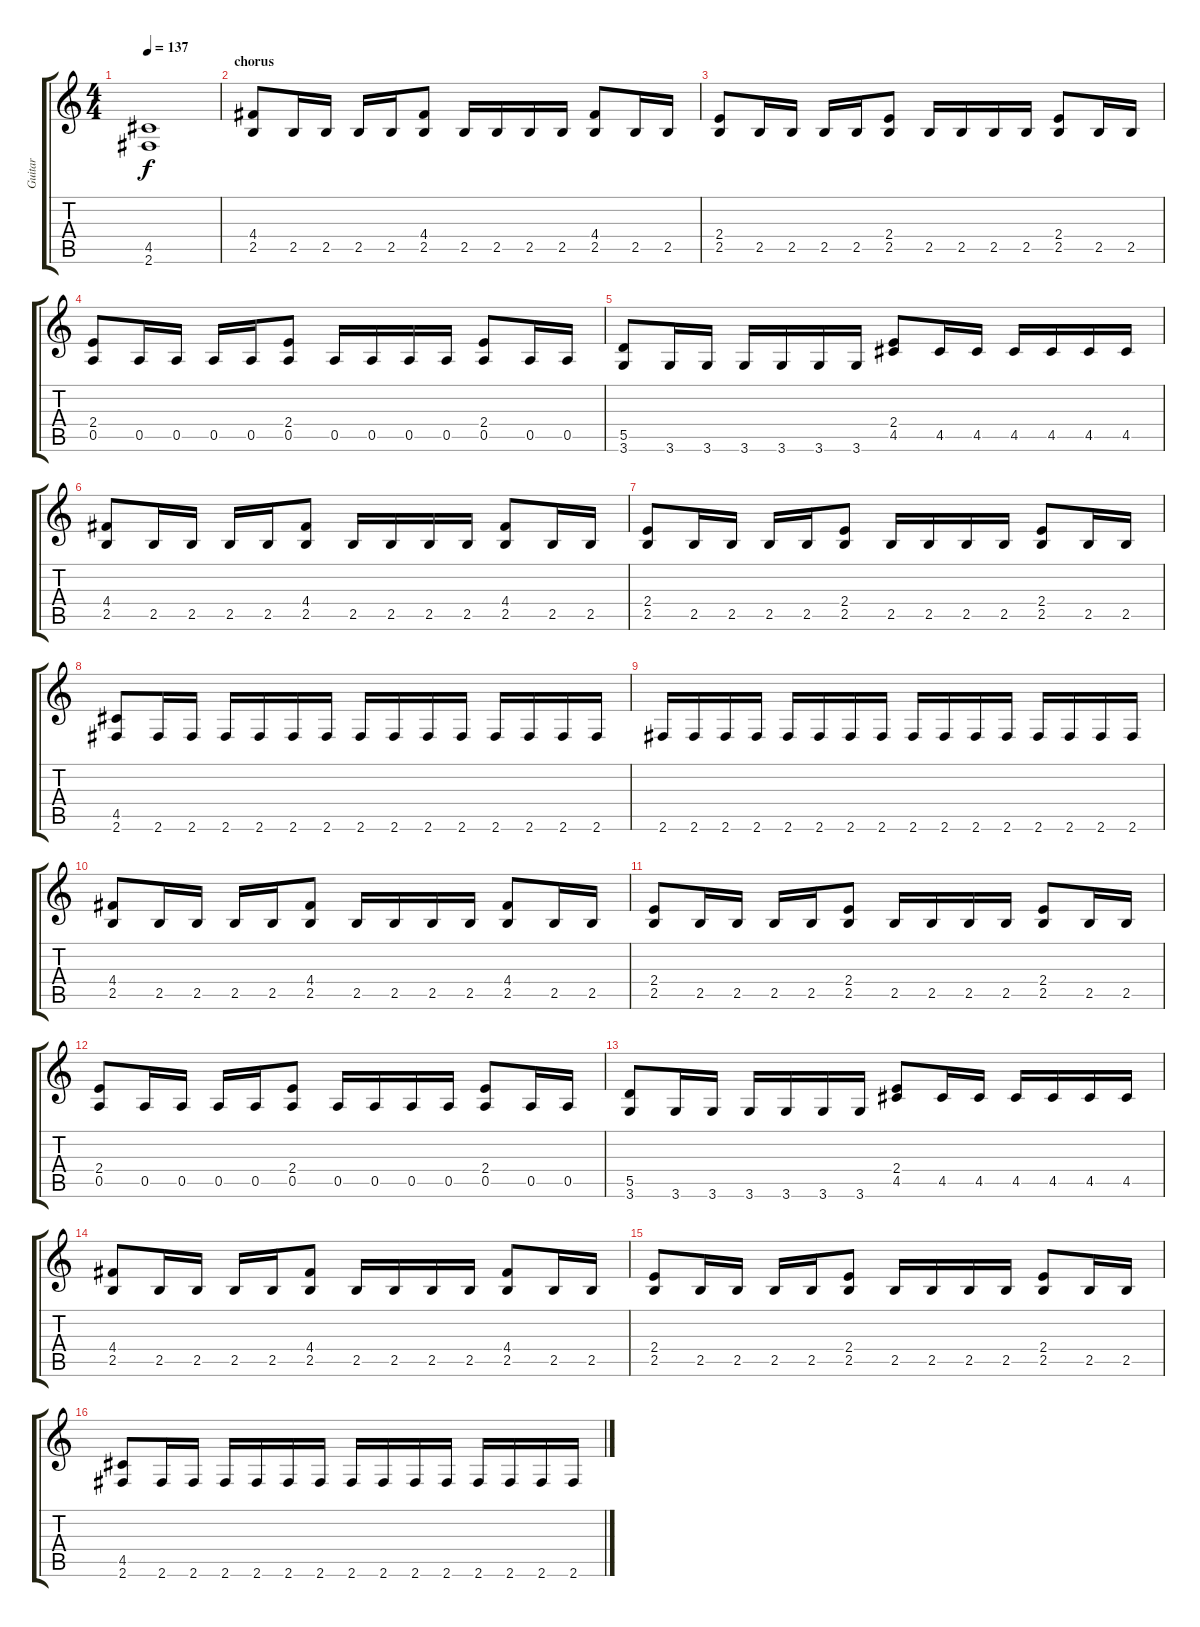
\track ("Guitar" "Guitar") {instrument distortionguitar}
\staff {score tabs}
\tuning (E4 B3 G3 D3 A2 E2) {hide}
\ts (4 4)
\tempo 137
\clef g2
\ks c
(4.5 2.6).1{dy f} |
\section ("" "chorus")
(4.4 2.5).8 2.5.16 2.5.16 2.5.16 2.5.16 (4.4 2.5).8 2.5.16 2.5.16 2.5.16 2.5.16 (4.4 2.5).8 2.5.16 2.5.16 |
(2.4 2.5).8 2.5.16 2.5.16 2.5.16 2.5.16 (2.4 2.5).8 2.5.16 2.5.16 2.5.16 2.5.16 (2.4 2.5).8 2.5.16 2.5.16 |
(2.4 0.5).8 0.5.16 0.5.16 0.5.16 0.5.16 (2.4 0.5).8 0.5.16 0.5.16 0.5.16 0.5.16 (2.4 0.5).8 0.5.16 0.5.16 |
(5.5 3.6).8 3.6.16 3.6.16 3.6.16 3.6.16 3.6.16 3.6.16 (2.4 4.5).8 4.5.16 4.5.16 4.5.16 4.5.16 4.5.16 4.5.16 |
(4.4 2.5).8 2.5.16 2.5.16 2.5.16 2.5.16 (4.4 2.5).8 2.5.16 2.5.16 2.5.16 2.5.16 (4.4 2.5).8 2.5.16 2.5.16 |
(2.4 2.5).8 2.5.16 2.5.16 2.5.16 2.5.16 (2.4 2.5).8 2.5.16 2.5.16 2.5.16 2.5.16 (2.4 2.5).8 2.5.16 2.5.16 |
(4.5 2.6).8 2.6.16 2.6.16 2.6.16 2.6.16 2.6.16 2.6.16 2.6.16 2.6.16 2.6.16 2.6.16 2.6.16 2.6.16 2.6.16 2.6.16 |
2.6.16 2.6.16 2.6.16 2.6.16 2.6.16 2.6.16 2.6.16 2.6.16 2.6.16 2.6.16 2.6.16 2.6.16 2.6.16 2.6.16 2.6.16 2.6.16 |
(4.4 2.5).8 2.5.16 2.5.16 2.5.16 2.5.16 (4.4 2.5).8 2.5.16 2.5.16 2.5.16 2.5.16 (4.4 2.5).8 2.5.16 2.5.16 |
(2.4 2.5).8 2.5.16 2.5.16 2.5.16 2.5.16 (2.4 2.5).8 2.5.16 2.5.16 2.5.16 2.5.16 (2.4 2.5).8 2.5.16 2.5.16 |
(2.4 0.5).8 0.5.16 0.5.16 0.5.16 0.5.16 (2.4 0.5).8 0.5.16 0.5.16 0.5.16 0.5.16 (2.4 0.5).8 0.5.16 0.5.16 |
(5.5 3.6).8 3.6.16 3.6.16 3.6.16 3.6.16 3.6.16 3.6.16 (2.4 4.5).8 4.5.16 4.5.16 4.5.16 4.5.16 4.5.16 4.5.16 |
(4.4 2.5).8 2.5.16 2.5.16 2.5.16 2.5.16 (4.4 2.5).8 2.5.16 2.5.16 2.5.16 2.5.16 (4.4 2.5).8 2.5.16 2.5.16 |
(2.4 2.5).8 2.5.16 2.5.16 2.5.16 2.5.16 (2.4 2.5).8 2.5.16 2.5.16 2.5.16 2.5.16 (2.4 2.5).8 2.5.16 2.5.16 |
(4.5 2.6).8 2.6.16 2.6.16 2.6.16 2.6.16 2.6.16 2.6.16 2.6.16 2.6.16 2.6.16 2.6.16 2.6.16 2.6.16 2.6.16 2.6.16
